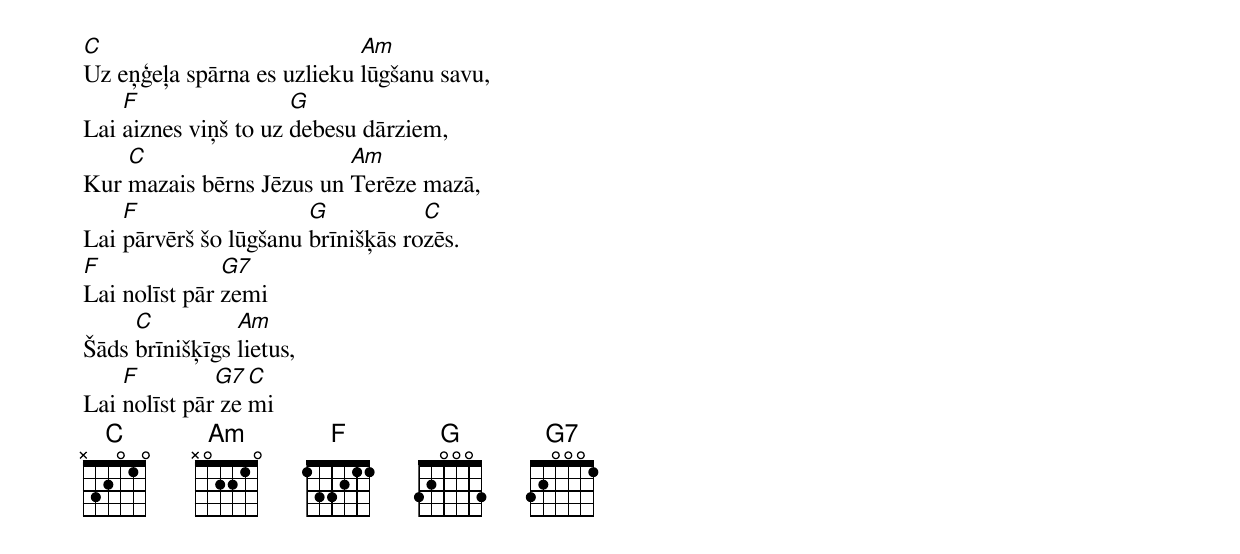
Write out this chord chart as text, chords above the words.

C                           Am
Uz eņģeļa spārna es uzlieku lūgšanu savu,
    F                 G
Lai aiznes viņš to uz debesu dārziem,
    C                     Am
Kur mazais bērns Jēzus un Terēze mazā,
    F                  G           C
Lai pārvērš šo lūgšanu brīnišķās rozēs.
F              G7
Lai nolīst pār zemi
     C          Am
Šāds brīnišķīgs lietus,
    F         G7 C
Lai nolīst pār zemi
